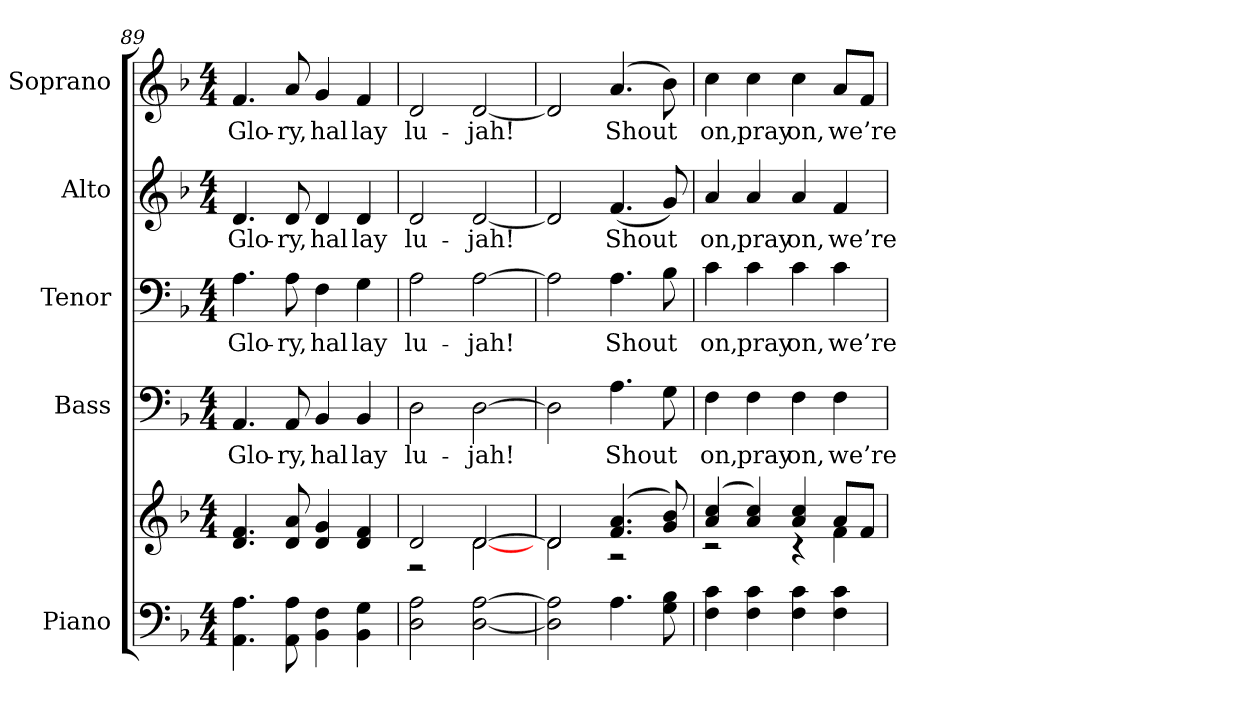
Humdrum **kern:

**kern	**kern	**kern	**text	**kern	**text	**kern	**text	**kern	**text
*part5	*part5	*part4	*part4	*part3	*part3	*part2	*part2	*part1	*part1
*staff6	*staff5	*staff4	*staff4	*staff3	*staff3	*staff2	*staff2	*staff1	*staff1
*I"Piano	*	*I"Bass	*	*I"Tenor	*	*I"Alto	*	*I"Soprano	*
*I'Pno.	*	*I'B.	*	*I'T.	*	*I'A.	*	*I'S.	*
!!LO:PB:g=z
*clefF4	*clefG2	*clefF4	*	*clefF4	*	*clefG2	*	*clefG2	*
*k[b-]	*k[b-]	*k[b-]	*	*k[b-]	*	*k[b-]	*	*k[b-]	*
*d:	*d:	*d:	*	*d:	*	*d:	*	*d:	*
*M4/4	*M4/4	*M4/4	*	*M4/4	*	*M4/4	*	*M4/4	*
=89	=89	=89	=89	=89	=89	=89	=89	=89	=89
!	!	!	!LO:LY:b:color=#000000	!	!	!	!	!	!
!	!	!	!	!	!LO:LY:b:color=#000000	!	!	!	!
!	!	!	!	!	!	!	!LO:LY:b:color=#000000	!	!
!	!	!	!	!	!	!	!	!	!LO:LY:b:color=#000000
4.AAi\ 4.Ai	4.di/ 4.fi	4.AAi/	Glo-	4.Ai\	Glo-	4.di/	Glo-	4.fi/	Glo-
!	!	!	!LO:LY:b:color=#000000	!	!	!	!	!	!
!	!	!	!	!	!LO:LY:b:color=#000000	!	!	!	!
!	!	!	!	!	!	!	!LO:LY:b:color=#000000	!	!
!	!	!	!	!	!	!	!	!	!LO:LY:b:color=#000000
8AAi\ 8Ai	8di/ 8ai	8AAi/	-ry,	8Ai\	-ry,	8di/	-ry,	8ai/	-ry,
!	!	!	!LO:LY:b:color=#000000	!	!	!	!	!	!
!	!	!	!	!	!LO:LY:b:color=#000000	!	!	!	!
!	!	!	!	!	!	!	!LO:LY:b:color=#000000	!	!
!	!	!	!	!	!	!	!	!	!LO:LY:b:color=#000000
4BB-i\ 4Fi	4di/ 4gi	4BB-i/	hal	4Fi\	hal	4di/	hal	4gi/	hal
!	!	!	!LO:LY:b:color=#000000	!	!	!	!	!	!
!	!	!	!	!	!LO:LY:b:color=#000000	!	!	!	!
!	!	!	!	!	!	!	!LO:LY:b:color=#000000	!	!
!	!	!	!	!	!	!	!	!	!LO:LY:b:color=#000000
4BB-i\ 4Gi	4di/ 4fi	4BB-i/	lay	4Gi\	lay	4di/	lay	4fi/	lay
=90	=90	=90	=90	=90	=90	=90	=90	=90	=90
*	*^	*	*	*	*	*	*	*	*
!	!	!	!	!LO:LY:b:color=#000000	!	!	!	!	!	!
!	!	!	!	!	!	!LO:LY:b:color=#000000	!	!	!	!
!	!	!	!	!	!	!	!	!LO:LY:b:color=#000000	!	!
!	!	!	!	!	!	!	!	!	!	!LO:LY:b:color=#000000
2Di\ 2Ai	2di/	2r	2Di\	lu-	2Ai\	lu-	2di/	lu-	2di/	lu-
!	!	!	!	!LO:LY:b:color=#000000	!	!	!	!	!	!
!	!	!	!	!	!	!LO:LY:b:color=#000000	!	!	!	!
!	!	!	!	!	!	!	!	!LO:LY:b:color=#000000	!	!
!	!	!	!	!	!	!	!	!	!	!LO:LY:b:color=#000000
[<2Di\ [>2Ai	[>2di/	[<2di\	[>2Di\	-jah!	[>2Ai\	-jah!	[<2di/	-jah!	[<2di/	-jah!
=91	=91	=91	=91	=91	=91	=91	=91	=91	=91	=91
2Di\] 2Ai]	2di/]	2di\	2Di\]	.	2Ai\]	.	2di/]	.	2di/]	.
!	!	!	!	!LO:LY:b:color=#000000	!	!	!	!	!	!
!	!	!	!	!	!	!LO:LY:b:color=#000000	!	!	!	!
!	!	!	!	!	!	!	!	!LO:LY:b:color=#000000	!	!
!	!	!	!	!	!	!	!	!	!	!LO:LY:b:color=#000000
4.Ai\	(4.fi/ 4.ai	2r	4.Ai\	Shout	4.Ai\	Shout	(4.fi/	Shout	(4.ai/	Shout
8Gi\ 8B-i	8gi/ 8b-i)	.	8Gi\	.	8B-i\	.	8gi/)	.	8b-i\)	.
!!LO:PB:g=z
=92	=92	=92	=92	=92	=92	=92	=92	=92	=92	=92
!	!	!	!	!LO:LY:b:color=#000000	!	!	!	!	!	!
!	!	!	!	!	!	!LO:LY:b:color=#000000	!	!	!	!
!	!	!	!	!	!	!	!	!LO:LY:b:color=#000000	!	!
!	!	!	!	!	!	!	!	!	!	!LO:LY:b:color=#000000
4Fi\ 4ci	(4ai/ 4cci	2r	4Fi\	on,	4ci\	on,	4ai/	on,	4cci\	on,
!	!	!	!	!LO:LY:b:color=#000000	!	!	!	!	!	!
!	!	!	!	!	!	!LO:LY:b:color=#000000	!	!	!	!
!	!	!	!	!	!	!	!	!LO:LY:b:color=#000000	!	!
!	!	!	!	!	!	!	!	!	!	!LO:LY:b:color=#000000
4Fi\ 4ci	4ai/ 4cci)	.	4Fi\	pray	4ci\	pray	4ai/	pray	4cci\	pray
!	!	!	!	!LO:LY:b:color=#000000	!	!	!	!	!	!
!	!	!	!	!	!	!LO:LY:b:color=#000000	!	!	!	!
!	!	!	!	!	!	!	!	!LO:LY:b:color=#000000	!	!
!	!	!	!	!	!	!	!	!	!	!LO:LY:b:color=#000000
4Fi\ 4ci	4ai/ 4cci	4r	4Fi\	on,	4ci\	on,	4ai/	on,	4cci\	on,
!	!	!	!	!LO:LY:b:color=#000000	!	!	!	!	!	!
!	!	!	!	!	!	!LO:LY:b:color=#000000	!	!	!	!
!	!	!	!	!	!	!	!	!LO:LY:b:color=#000000	!	!
!	!	!	!	!	!	!	!	!	!	!LO:LY:b:color=#000000
4Fi\ 4ci	8ai/L	4fi\	4Fi\	we’re	4ci\	we’re	4fi/	we’re	8ai/L	we’re
.	8fi/J	.	.	.	.	.	.	.	8fi/J	.
*	*v	*v	*	*	*	*	*	*	*	*
=	=	=	=	=	=	=	=	=	=
*-	*-	*-	*-	*-	*-	*-	*-	*-	*-
